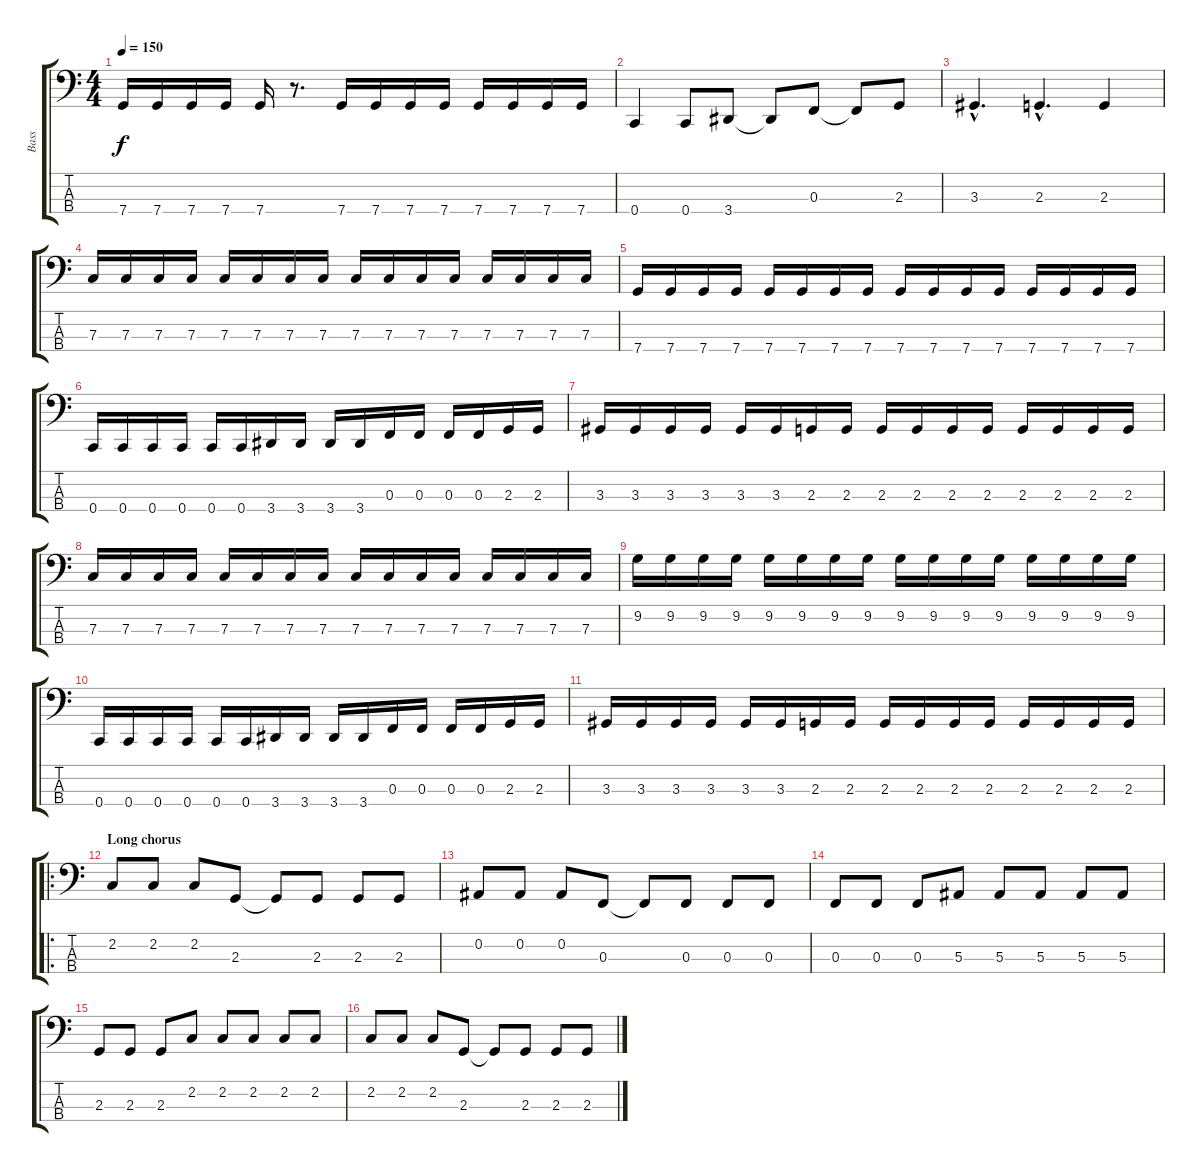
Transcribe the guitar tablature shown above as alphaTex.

\track ("Bass" "Bass") {instrument electricbassfinger}
\staff {score tabs}
\tuning (Eb2 Bb1 F1 C1) {hide}
\ts (4 4)
\tempo 150
\clef f4
\ks c
7.4.16{dy f} 7.4.16 7.4.16 7.4.16 7.4.16 r.8{d} 7.4.16 7.4.16 7.4.16 7.4.16 7.4.16 7.4.16 7.4.16 7.4.16 |
0.4.4 0.4.8 3.4.8 3.4{t}.8 0.3.8 0.3{t}.8 2.3.8 |
3.3{hac}.4{d} 2.3{hac}.4{d} 2.3.4 |
7.3.16 7.3.16 7.3.16 7.3.16 7.3.16 7.3.16 7.3.16 7.3.16 7.3.16 7.3.16 7.3.16 7.3.16 7.3.16 7.3.16 7.3.16 7.3.16 |
7.4.16 7.4.16 7.4.16 7.4.16 7.4.16 7.4.16 7.4.16 7.4.16 7.4.16 7.4.16 7.4.16 7.4.16 7.4.16 7.4.16 7.4.16 7.4.16 |
0.4.16 0.4.16 0.4.16 0.4.16 0.4.16 0.4.16 3.4.16 3.4.16 3.4.16 3.4.16 0.3.16 0.3.16 0.3.16 0.3.16 2.3.16 2.3.16 |
3.3.16 3.3.16 3.3.16 3.3.16 3.3.16 3.3.16 2.3.16 2.3.16 2.3.16 2.3.16 2.3.16 2.3.16 2.3.16 2.3.16 2.3.16 2.3.16 |
7.3.16 7.3.16 7.3.16 7.3.16 7.3.16 7.3.16 7.3.16 7.3.16 7.3.16 7.3.16 7.3.16 7.3.16 7.3.16 7.3.16 7.3.16 7.3.16 |
9.2.16 9.2.16 9.2.16 9.2.16 9.2.16 9.2.16 9.2.16 9.2.16 9.2.16 9.2.16 9.2.16 9.2.16 9.2.16 9.2.16 9.2.16 9.2.16 |
0.4.16 0.4.16 0.4.16 0.4.16 0.4.16 0.4.16 3.4.16 3.4.16 3.4.16 3.4.16 0.3.16 0.3.16 0.3.16 0.3.16 2.3.16 2.3.16 |
3.3.16 3.3.16 3.3.16 3.3.16 3.3.16 3.3.16 2.3.16 2.3.16 2.3.16 2.3.16 2.3.16 2.3.16 2.3.16 2.3.16 2.3.16 2.3.16 |
\ro
\section ("" "Long chorus")
2.2.8 2.2.8 2.2.8 2.3.8 2.3{t}.8 2.3.8 2.3.8 2.3.8 |
0.2.8 0.2.8 0.2.8 0.3.8 0.3{t}.8 0.3.8 0.3.8 0.3.8 |
0.3.8 0.3.8 0.3.8 5.3.8 5.3.8 5.3.8 5.3.8 5.3.8 |
2.3.8 2.3.8 2.3.8 2.2.8 2.2.8 2.2.8 2.2.8 2.2.8 |
2.2.8 2.2.8 2.2.8 2.3.8 2.3{t}.8 2.3.8 2.3.8 2.3.8
